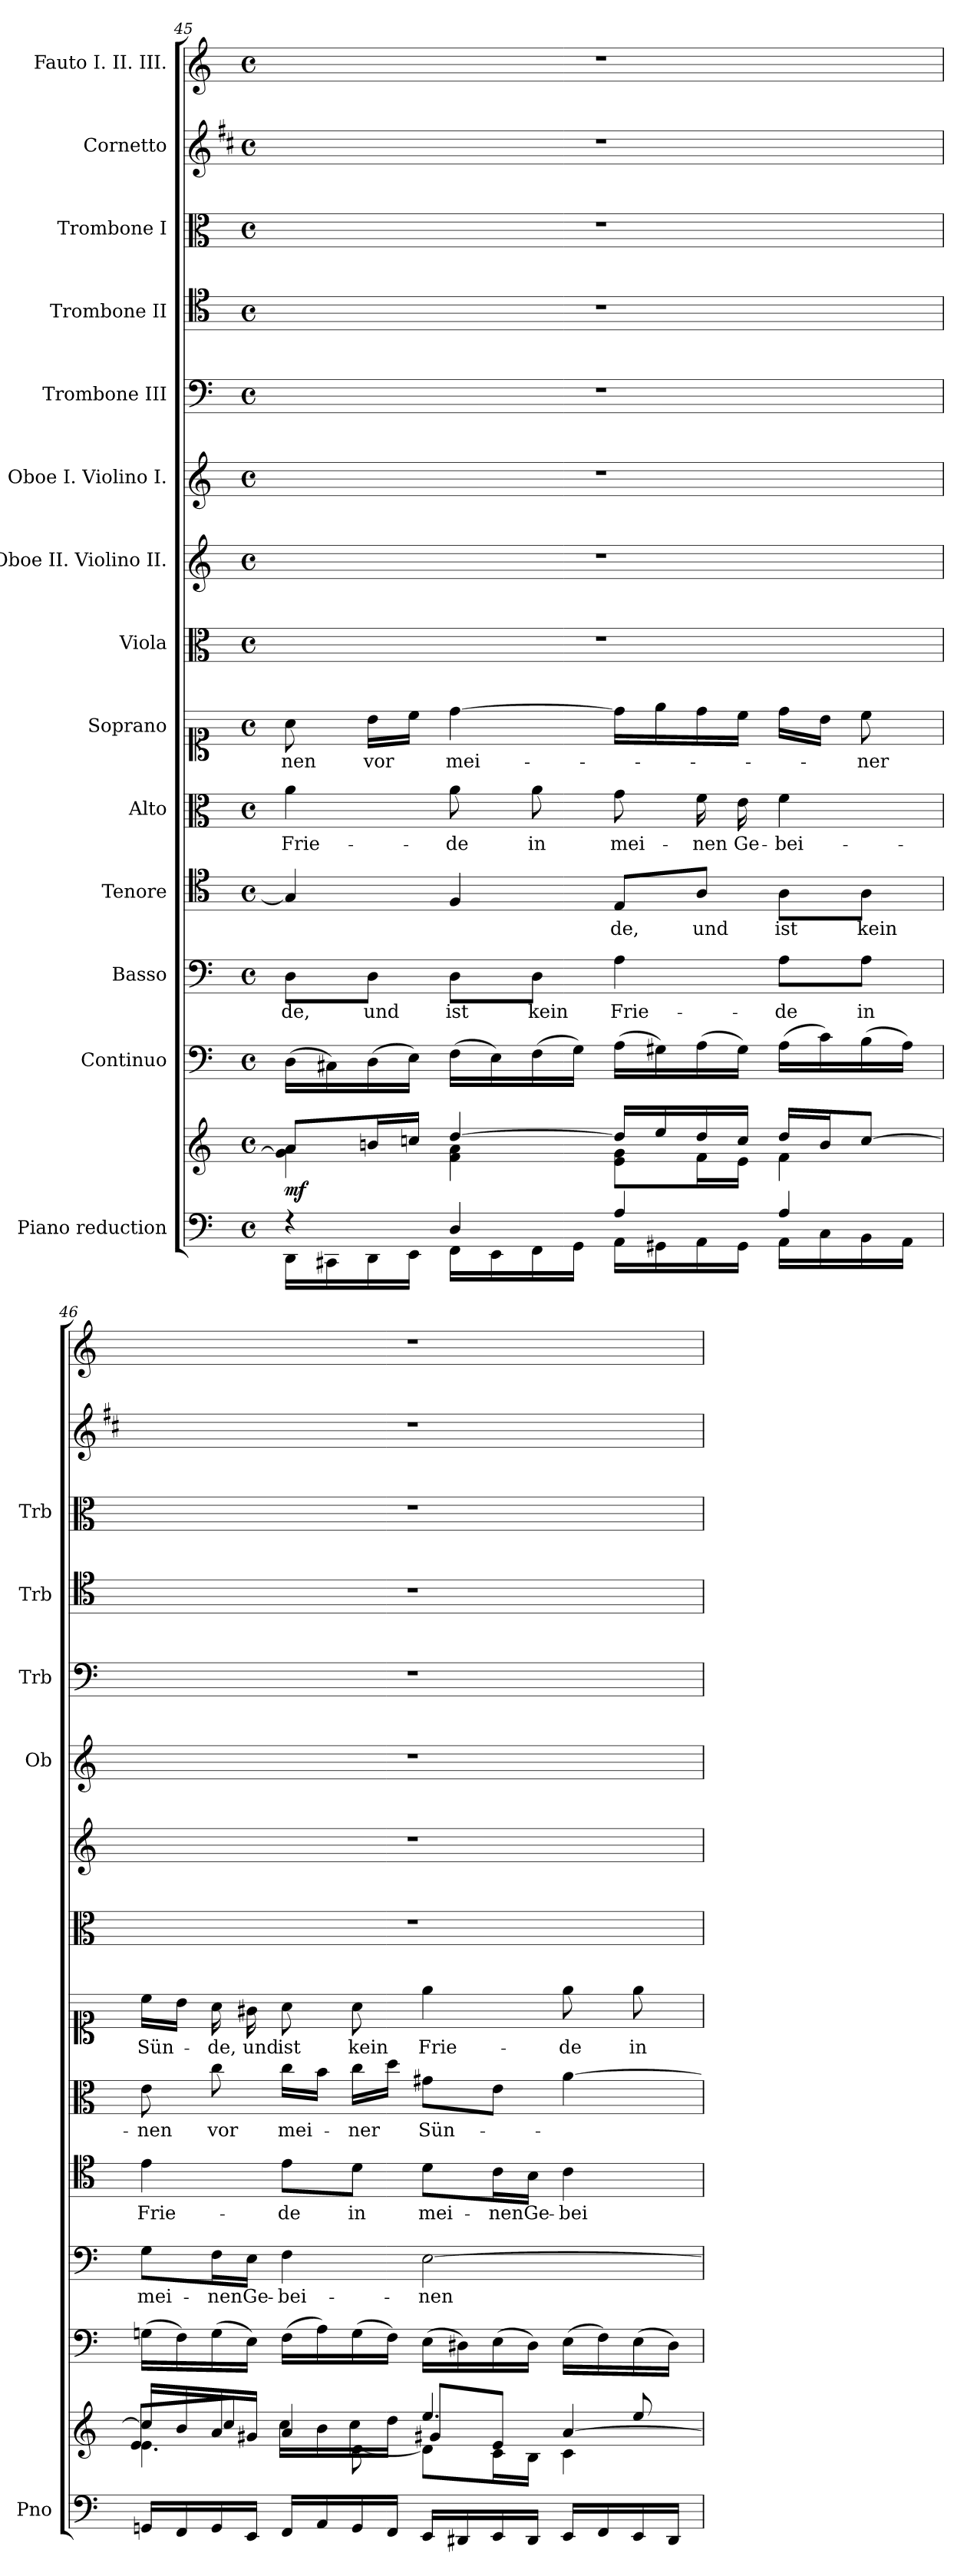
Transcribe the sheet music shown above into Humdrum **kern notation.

**kern	**kern	**dynam	**kern	**kern	**text	**kern	**text	**kern	**text	**kern	**text	**kern	**kern	**kern	**kern	**kern	**kern	**kern	**kern
*part14	*part14	*part14	*part13	*part12	*part12	*part11	*part11	*part10	*part10	*part9	*part9	*part8	*part7	*part6	*part5	*part4	*part3	*part2	*part1
*staff15	*staff14	*staff14/15	*staff13	*staff12	*staff12	*staff11	*staff11	*staff10	*staff10	*staff9	*staff9	*staff8	*staff7	*staff6	*staff5	*staff4	*staff3	*staff2	*staff1
*I"Piano reduction	*	*	*I"Continuo	*I"Basso	*	*I"Tenore	*	*I"Alto	*	*I"Soprano	*	*I"Viola	*I"Oboe II. Violino II.	*I"Oboe I. Violino I.	*I"Trombone III	*I"Trombone II	*I"Trombone I	*I"Cornetto	*I"Fauto I. II. III.
*I'Pno	*	*	*	*	*	*	*	*	*	*	*	*	*	*I'Ob	*I'Trb	*I'Trb	*I'Trb	*	*
*clefF4	*clefG2	*	*clefF4	*clefF4	*	*clefC4	*	*clefC3	*	*clefC1	*	*clefC3	*clefG2	*clefG2	*clefF4	*clefC4	*clefC3	*clefG2	*clefG2
*	*	*	*	*	*	*	*	*	*	*	*	*	*	*	*	*ITrd7c12	*ITrd7c12	*ITrd1c2	*
*k[]	*k[]	*	*k[]	*k[]	*	*k[]	*	*k[]	*	*k[]	*	*k[]	*k[]	*k[]	*k[]	*k[]	*k[]	*k[]	*k[]
*M4/4	*M4/4	*	*M4/4	*M4/4	*	*M4/4	*	*M4/4	*	*M4/4	*	*M4/4	*M4/4	*M4/4	*M4/4	*M4/4	*M4/4	*M4/4	*M4/4
*met(c)	*met(c)	*	*met(c)	*met(c)	*	*met(c)	*	*met(c)	*	*met(c)	*	*met(c)	*met(c)	*met(c)	*met(c)	*met(c)	*met(c)	*met(c)	*met(c)
=45	=45	=45	=45	=45	=45	=45	=45	=45	=45	=45	=45	=45	=45	=45	=45	=45	=45	=45	=45
*^	*^	*	*	*	*	*	*	*	*	*	*	*	*	*	*	*	*	*	*
!	!	!	!	!LO:DY:b	!	!	!LO:LY:b	!	!	!	!LO:LY:b	!	!LO:LY:b	!	!	!	!	!	!	!	!
4r	16DD\LL	8a/L	4g\] 4a\	mf	(>16D\LL	8D\L	-de,	4G/]	.	4a\	Frie-	8a\	nen	1r	1r	1r	1r	1r	1r	1r	1r
.	16CC#X\	.	.	.	16C#X\)	.	.	.	.	.	.	.	.	.	.	.	.	.	.	.	.
!	!	!	!	!	!	!	!LO:LY:b	!	!	!	!	!	!LO:LY:b	!	!	!	!	!	!	!	!
.	16DD\	16bn/L	.	.	(>16D\	8D\J	und	.	.	.	.	16b\LL	vor	.	.	.	.	.	.	.	.
.	16EE\JJ	16ccn/JJ	.	.	16E\JJ)	.	.	.	.	.	.	16cc\JJ	.	.	.	.	.	.	.	.	.
!	!	!	!	!	!	!	!LO:LY:b	!	!	!	!LO:LY:b	!	!LO:LY:b	!	!	!	!	!	!	!	!
4D/	16FF\LL	[4dd/	4f\ 4a\	.	(>16F\LL	8D\L	ist	4F/	.	8a\	de	[4dd\	mei-	.	.	.	.	.	.	.	.
.	16EE\	.	.	.	16E\)	.	.	.	.	.	.	.	.	.	.	.	.	.	.	.	.
!	!	!	!	!	!	!	!LO:LY:b	!	!	!	!LO:LY:b	!	!	!	!	!	!	!	!	!	!
.	16FF\	.	.	.	(>16F\	8D\J	kein	.	.	8a\	in	.	.	.	.	.	.	.	.	.	.
.	16GG\JJ	.	.	.	16G\JJ)	.	.	.	.	.	.	.	.	.	.	.	.	.	.	.	.
!	!	!	!	!	!	!	!LO:LY:b	!	!LO:LY:b	!	!LO:LY:b	!	!	!	!	!	!	!	!	!	!
4A/	16AA\LL	16dd/LL]	8e\ 8g\L	.	(>16A\LL	4A\	Frie-	8E/L	de,	8g\	mei-	16dd\LL]	.	.	.	.	.	.	.	.	.
.	16GG#X\	16ee/	.	.	16G#X\)	.	.	.	.	.	.	16ee\	.	.	.	.	.	.	.	.	.
!	!	!	!	!	!	!	!	!	!LO:LY:b	!	!LO:LY:b	!	!	!	!	!	!	!	!	!	!
.	16AA\	16dd/	16f\L	.	(>16A\	.	.	8A/J	und	16f\	nen	16dd\	.	.	.	.	.	.	.	.	.
!	!	!	!	!	!	!	!	!	!	!	!LO:LY:b	!	!	!	!	!	!	!	!	!	!
.	16GG#\JJ	16cc/JJ	16e\JJ	.	16G#\JJ)	.	.	.	.	16e\	Ge-	16cc\JJ	.	.	.	.	.	.	.	.	.
!	!	!	!	!	!	!	!LO:LY:b	!	!LO:LY:b	!	!LO:LY:b	!	!	!	!	!	!	!	!	!	!
4A/	16AA\LL	16dd/LL	4f\	.	(>16A\LL	8A\L	de	8A\L	ist	4f\	-bei-	16dd\LL	.	.	.	.	.	.	.	.	.
.	16C\	16b/J	.	.	16c\)	.	.	.	.	.	.	16b\JJ	.	.	.	.	.	.	.	.	.
!	!	!	!	!	!	!	!LO:LY:b	!	!LO:LY:b	!	!	!	!LO:LY:b	!	!	!	!	!	!	!	!
.	16BB\	[8cc/J	.	.	(>16B\	8A\J	in	8A\J	kein	.	.	8cc\	-ner	.	.	.	.	.	.	.	.
.	16AA\JJ	.	.	.	16A\JJ)	.	.	.	.	.	.	.	.	.	.	.	.	.	.	.	.
!!LO:PB:g=z
=46	=46	=46	=46	=46	=46	=46	=46	=46	=46	=46	=46	=46	=46	=46	=46	=46	=46	=46	=46	=46	=46
*	*	*	*^	*	*	*	*	*	*	*	*	*	*	*	*	*	*	*	*	*	*
!	!	!	!	!	!	!	!	!LO:LY:b	!	!LO:LY:b	!	!LO:LY:b	!	!LO:LY:b	!	!	!	!	!	!	!	!
*v	*v	*	*	*	*	*	*	*	*	*	*	*	*	*	*	*	*	*	*	*	*	*
16GGn/LL	16cc/LL]	4.e\	8e/L	.	(>16Gn\LL	8G\L	mei-	4e\	Frie-	8e\	nen	16cc\LL	Sün-	1r	1r	1r	1r	1r	1r	1r	1r
16FF/	16b/	.	.	.	16F\)	.	.	.	.	.	.	16b\JJ	.	.	.	.	.	.	.	.	.
!	!	!	!	!	!	!	!LO:LY:b	!	!	!	!LO:LY:b	!	!LO:LY:b	!	!	!	!	!	!	!	!
16GG/	16a/	.	8cc\J	.	(>16G\	16F\L	nen	.	.	8cc\	vor	16a\	-de,	.	.	.	.	.	.	.	.
!	!	!	!	!	!	!	!LO:LY:b	!	!	!	!	!	!LO:LY:b	!	!	!	!	!	!	!	!
16EE/JJ	16g#X/JJ	.	.	.	16E\JJ)	16E\JJ	Ge-	.	.	.	.	16g#X\	und	.	.	.	.	.	.	.	.
!	!	!	!	!	!	!	!LO:LY:b	!	!LO:LY:b	!	!LO:LY:b	!	!LO:LY:b	!	!	!	!	!	!	!	!
16FF/LL	4a/	.	16cc\LL	.	(>16F\LL	4F\	-bei-	8e\L	de	16cc\LL	mei-	8a\	ist	.	.	.	.	.	.	.	.
16AA/	.	.	16b\	.	16A\)	.	.	.	.	16b\JJ	.	.	.	.	.	.	.	.	.	.	.
!	!	!	!	!	!	!	!	!	!LO:LY:b	!	!LO:LY:b	!	!LO:LY:b	!	!	!	!	!	!	!	!
16GG/	.	[8d\	16cc\	.	(>16G\	.	.	8d\J	in	16cc\LL	ner	8a\	kein	.	.	.	.	.	.	.	.
16FF/JJ	.	.	16dd\JJ	.	16F\JJ)	.	.	.	.	16dd\JJ	.	.	.	.	.	.	.	.	.	.	.
!	!	!	!	!	!	!	!LO:LY:b	!	!LO:LY:b	!	!LO:LY:b	!	!LO:LY:b	!	!	!	!	!	!	!	!
16EE/LL	4.ee/	8d\L]	8g#X/L	.	(>16E\LL	[2E\	-nen	8d\L	mei-	8g#X\L	Sün-	4ee\	Frie-	.	.	.	.	.	.	.	.
16DD#X/	.	.	.	.	16D#X\)	.	.	.	.	.	.	.	.	.	.	.	.	.	.	.	.
!	!	!	!	!	!	!	!	!	!LO:LY:b	!	!	!	!	!	!	!	!	!	!	!	!
16EE/	.	16c\L	8e/J	.	(>16E\	.	.	16c\L	nen	8e\J	.	.	.	.	.	.	.	.	.	.	.
!	!	!	!	!	!	!	!	!	!LO:LY:b	!	!	!	!	!	!	!	!	!	!	!	!
16DD#/JJ	.	16B\JJ	.	.	16D#\JJ)	.	.	16B\JJ	Ge-	.	.	.	.	.	.	.	.	.	.	.	.
!	!	!	!	!	!	!	!	!	!LO:LY:b	!	!	!	!LO:LY:b	!	!	!	!	!	!	!	!
16EE/LL	.	4c\	[4a/	.	(>16E\LL	.	.	4c\	-bei-	[4a\	.	8ee\	de	.	.	.	.	.	.	.	.
16FF/	.	.	.	.	16F\)	.	.	.	.	.	.	.	.	.	.	.	.	.	.	.	.
!	!	!	!	!	!	!	!	!	!	!	!	!	!LO:LY:b	!	!	!	!	!	!	!	!
16EE/	8ee/	.	.	.	(>16E\	.	.	.	.	.	.	8ee\	in	.	.	.	.	.	.	.	.
16DD#/JJ	.	.	.	.	16D#\JJ)	.	.	.	.	.	.	.	.	.	.	.	.	.	.	.	.
*	*v	*v	*v	*	*	*	*	*	*	*	*	*	*	*	*	*	*	*	*	*	*
=	=	=	=	=	=	=	=	=	=	=	=	=	=	=	=	=	=	=	=
*-	*-	*-	*-	*-	*-	*-	*-	*-	*-	*-	*-	*-	*-	*-	*-	*-	*-	*-	*-
